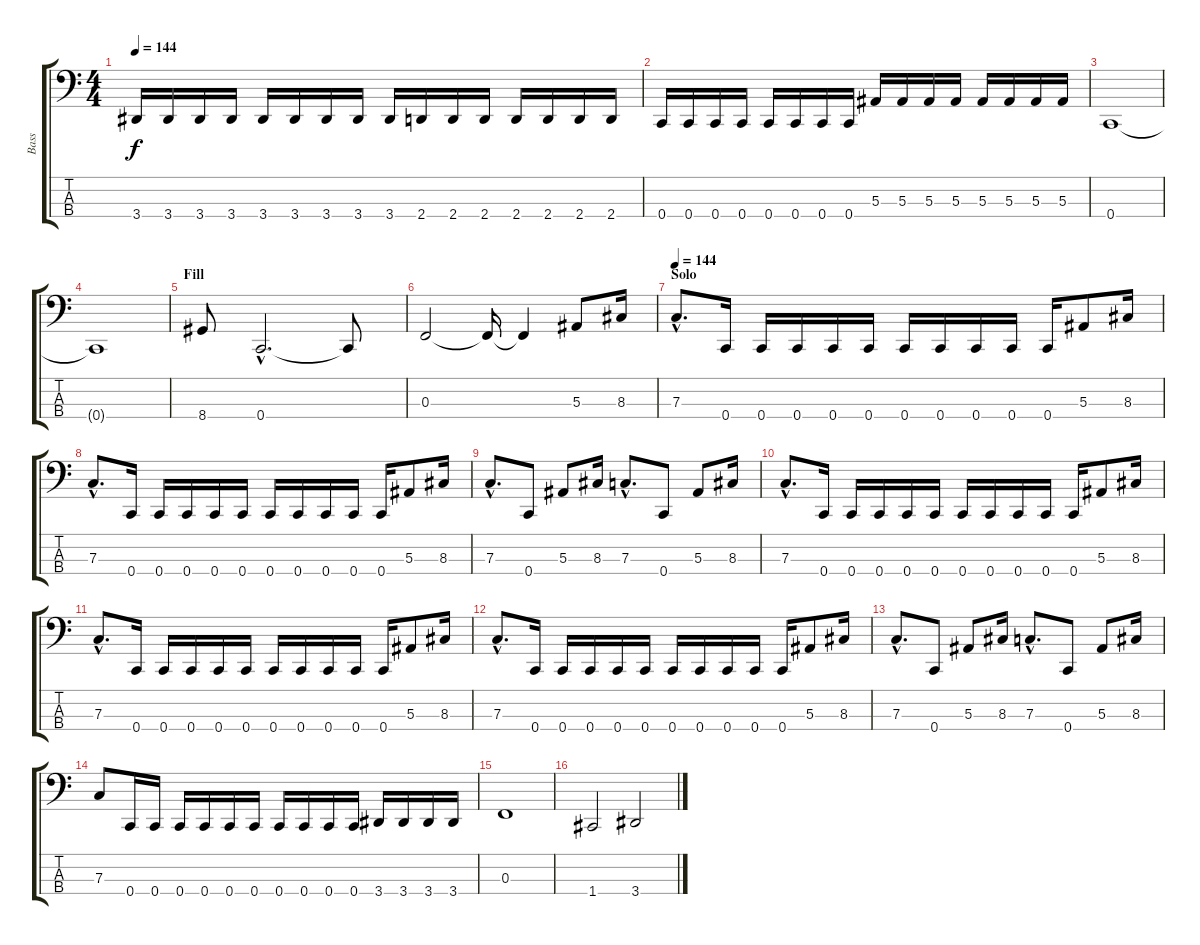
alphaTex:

\track ("Bass" "Bass") {instrument electricbasspick}
\staff {score tabs}
\tuning (Eb2 Bb1 F1 C1) {hide}
\ts (4 4)
\tempo 144
\clef f4
\ks c
3.4.16{dy f} 3.4.16 3.4.16 3.4.16 3.4.16 3.4.16 3.4.16 3.4.16 3.4.16 2.4.16 2.4.16 2.4.16 2.4.16 2.4.16 2.4.16 2.4.16 |
0.4.16 0.4.16 0.4.16 0.4.16 0.4.16 0.4.16 0.4.16 0.4.16 5.3.16 5.3.16 5.3.16 5.3.16 5.3.16 5.3.16 5.3.16 5.3.16 |
0.4.1 |
0.4{t}.1 |
\section ("" "Fill")
8.4.8 0.4{hac}.2{d} 0.4{t}.8 |
0.3.2 0.3{t}.16 0.3{t}.4 5.3.8 8.3.16 |
\section ("" "Solo")
\tempo 144
7.3{hac}.8{d} 0.4.16 0.4.16 0.4.16 0.4.16 0.4.16 0.4.16 0.4.16 0.4.16 0.4.16 0.4.16 5.3.8 8.3.16 |
7.3{hac}.8{d} 0.4.16 0.4.16 0.4.16 0.4.16 0.4.16 0.4.16 0.4.16 0.4.16 0.4.16 0.4.16 5.3.8 8.3.16 |
7.3{hac}.8{d} 0.4.8 5.3.8 8.3.16 7.3{hac}.8{d} 0.4.8 5.3.8 8.3.16 |
7.3{hac}.8{d} 0.4.16 0.4.16 0.4.16 0.4.16 0.4.16 0.4.16 0.4.16 0.4.16 0.4.16 0.4.16 5.3.8 8.3.16 |
7.3{hac}.8{d} 0.4.16 0.4.16 0.4.16 0.4.16 0.4.16 0.4.16 0.4.16 0.4.16 0.4.16 0.4.16 5.3.8 8.3.16 |
7.3{hac}.8{d} 0.4.16 0.4.16 0.4.16 0.4.16 0.4.16 0.4.16 0.4.16 0.4.16 0.4.16 0.4.16 5.3.8 8.3.16 |
7.3{hac}.8{d} 0.4.8 5.3.8 8.3.16 7.3{hac}.8{d} 0.4.8 5.3.8 8.3.16 |
7.3.8 0.4.16 0.4.16 0.4.16 0.4.16 0.4.16 0.4.16 0.4.16 0.4.16 0.4.16 0.4.16 3.4.16 3.4.16 3.4.16 3.4.16 |
0.3.1 |
1.4.2 3.4.2
